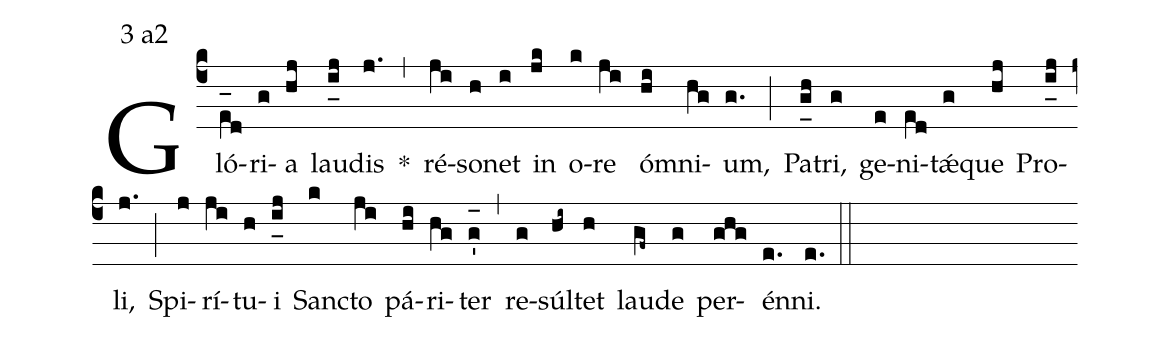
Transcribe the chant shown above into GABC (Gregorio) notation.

mode:3 a2;
%%
(c4) Gló(e_[oh:h][ll:1]d)ri(g)a(hj) lau(i_[uh:l]j)dis(j.) *(,) ré(ji)so(h)net(i) in(jk) o(k)re(ji) ó(hi)mni(hg)um,(g.) (;) Pa(g_[uh:l]h)tri,(g) ge(e)ni(e[ll:1]d)tǽ(g)que(hj) Pro(i_[uh:l]j)li,(j.) (;) Spi(j)rí(ji)tu(h)i(i_[uh:l]j) San(k)cto(ji) pá(hi)ri(hg)ter(g'_[oh:h]) (,) re(g)súl(hi~)tet(h) lau(gf~)de(g) per(ghg)én(e.)ni.(e.) (::)
